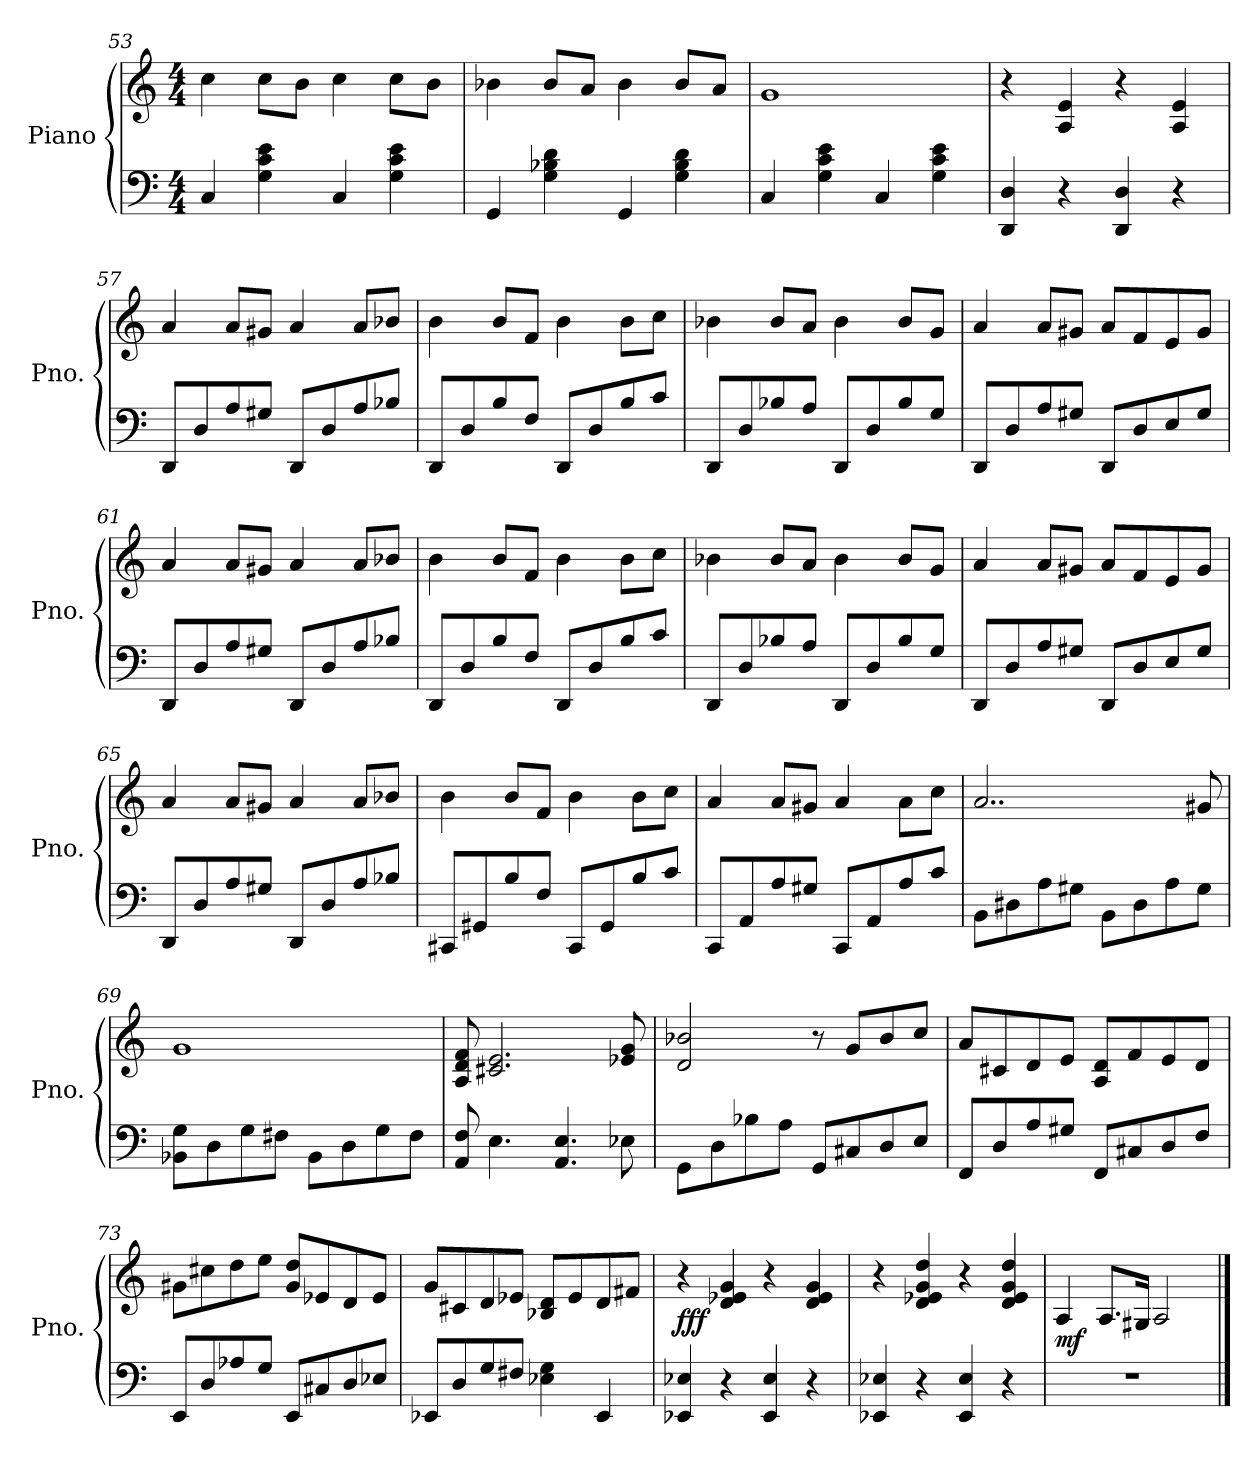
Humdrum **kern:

**kern	**kern	**dynam
*part1	*part1	*part1
*staff2	*staff1	*staff1/2
*I"Piano	*	*
*I'Pno.	*	*
*clefF4	*clefG2	*
*k[]	*k[]	*
*M4/4	*M4/4	*
=53	=53	=53
4C/	4cc\	.
4G\ 4c\ 4e\	8cc\L	.
.	8b\J	.
4C/	4cc\	.
4G\ 4c\ 4e\	8cc\L	.
.	8b\J	.
=54	=54	=54
4GG/	4b-X\	.
4G\ 4B-X\ 4d\	8b-/L	.
.	8a/J	.
4GG/	4b-\	.
4G\ 4B-\ 4d\	8b-/L	.
.	8a/J	.
=55	=55	=55
4C/	1g	.
4G\ 4c\ 4e\	.	.
4C/	.	.
4G\ 4c\ 4e\	.	.
!!LO:LB:g=z
=56	=56	=56
4DD/ 4D/	4r	.
4r	4A/ 4e/	.
4DD/ 4D/	4r	.
4r	4A/ 4e/	.
=57	=57	=57
8DD/L	4a/	.
8D/	.	.
8A/	8a/L	.
8G#X/J	8g#X/J	.
8DD/L	4a/	.
8D/	.	.
8A/	8a/L	.
8B-X/J	8b-X/J	.
=58	=58	=58
8DD/L	4b\	.
8D/	.	.
8B/	8b/L	.
8F/J	8f/J	.
8DD/L	4b\	.
8D/	.	.
8B/	8b\L	.
8c/J	8cc\J	.
=59	=59	=59
8DD/L	4b-X\	.
8D/	.	.
8B-X/	8b-/L	.
8A/J	8a/J	.
8DD/L	4b-\	.
8D/	.	.
8B-/	8b-/L	.
8G/J	8g/J	.
!!LO:PB:g=z
=60	=60	=60
8DD/L	4a/	.
8D/	.	.
8A/	8a/L	.
8G#X/J	8g#X/J	.
8DD/L	8a/L	.
8D/	8f/	.
8E/	8e/	.
8G#/J	8g#/J	.
=61	=61	=61
8DD/L	4a/	.
8D/	.	.
8A/	8a/L	.
8G#X/J	8g#X/J	.
8DD/L	4a/	.
8D/	.	.
8A/	8a/L	.
8B-X/J	8b-X/J	.
=62	=62	=62
8DD/L	4b\	.
8D/	.	.
8B/	8b/L	.
8F/J	8f/J	.
8DD/L	4b\	.
8D/	.	.
8B/	8b\L	.
8c/J	8cc\J	.
=63	=63	=63
8DD/L	4b-X\	.
8D/	.	.
8B-X/	8b-/L	.
8A/J	8a/J	.
8DD/L	4b-\	.
8D/	.	.
8B-/	8b-/L	.
8G/J	8g/J	.
!!LO:LB:g=z
=64	=64	=64
8DD/L	4a/	.
8D/	.	.
8A/	8a/L	.
8G#X/J	8g#X/J	.
8DD/L	8a/L	.
8D/	8f/	.
8E/	8e/	.
8G#/J	8g#/J	.
=65	=65	=65
8DD/L	4a/	.
8D/	.	.
8A/	8a/L	.
8G#X/J	8g#X/J	.
8DD/L	4a/	.
8D/	.	.
8A/	8a/L	.
8B-X/J	8b-X/J	.
=66	=66	=66
8CC#X/L	4b\	.
8GG#X/	.	.
8B/	8b/L	.
8F/J	8f/J	.
8CC#/L	4b\	.
8GG#/	.	.
8B/	8b\L	.
8c/J	8cc\J	.
=67	=67	=67
8CC/L	4a/	.
8AA/	.	.
8A/	8a/L	.
8G#X/J	8g#X/J	.
8CC/L	4a/	.
8AA/	.	.
8A/	8a\L	.
8c/J	8cc\J	.
!!LO:LB:g=z
=68	=68	=68
8BB\L	2..a/	.
8D#X\	.	.
8A\	.	.
8G#X\J	.	.
8BB\L	.	.
8D#\	.	.
8A\	.	.
8G#\J	8g#X/	.
=69	=69	=69
8BB-X\ 8G\L	1g	.
8D\	.	.
8G\	.	.
8F#X\J	.	.
8BB-\L	.	.
8D\	.	.
8G\	.	.
8F#\J	.	.
=70	=70	=70
8AA/ 8F/	8A/ 8d/ 8f/	.
4.E\	2.c#X/ 2.e/	.
4.AA/ 4.E/	.	.
8E-X\	8e-X/ 8g/	.
=71	=71	=71
8GG\L	2d/ 2b-X/	.
8D\	.	.
8B-X\	.	.
8A\J	.	.
8GG/L	8r	.
8C#X/	8g/L	.
8D/	8b-/	.
8E/J	8cc/J	.
!!LO:LB:g=z
=72	=72	=72
8FF/L	8a/L	.
8D/	8c#X/	.
8A/	8d/	.
8G#X/J	8e/J	.
8FF/L	8A/ 8d/L	.
8C#X/	8f/	.
8D/	8e/	.
8F/J	8d/J	.
=73	=73	=73
8EE/L	8g#X\L	.
8D/	8cc#X\	.
8A-X/	8dd\	.
8G/J	8ee\J	.
8EE/L	8g#/ 8dd/L	.
8C#X/	8e-X/	.
8D/	8d/	.
8E-X/J	8e-/J	.
=74	=74	=74
8EE-X/L	8g/L	.
8D/	8c#X/	.
8G/	8d/	.
8F#X/J	8e-X/J	.
4E-X\ 4G\	8B-X/ 8d/L	.
.	8e-/	.
4EE-/	8d/	.
.	8f#X/J	.
=75	=75	=75
!	!	!LO:DY:b
4EE-X/ 4E-X/	4r	fff
4r	4d/ 4e-X/ 4g/	.
4EE-/ 4E-/	4r	.
4r	4d/ 4e-/ 4g/	.
!!LO:LB:g=z
=76	=76	=76
4EE-X/ 4E-X/	4r	.
4r	4d/ 4e-X/ 4g/ 4dd/	.
4EE-/ 4E-/	4r	.
4r	4d/ 4e-/ 4g/ 4dd/	.
=77	=77	=77
!	!	!LO:DY:b
1r	4A/	mf
.	8.A/L	.
.	16G#X/Jk	.
.	2A/	.
==	==	==
*-	*-	*-
